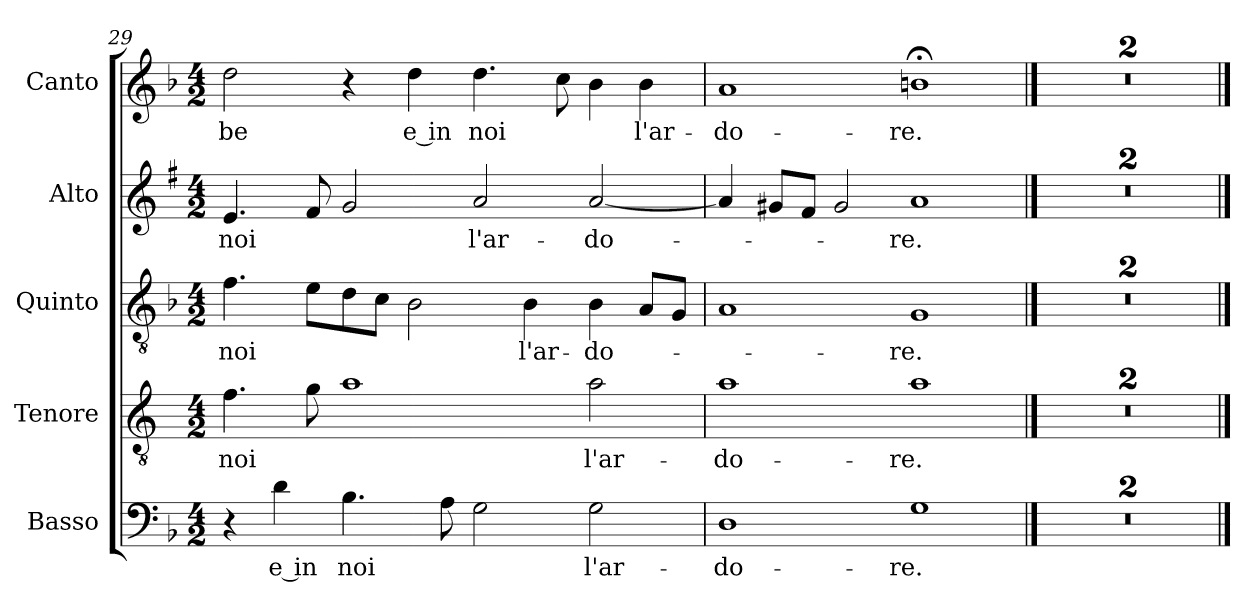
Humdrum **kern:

**kern	**text	**kern	**text	**kern	**text	**kern	**text	**kern	**text
*part5	*part5	*part4	*part4	*part3	*part3	*part2	*part2	*part1	*part1
*staff5	*staff5	*staff4	*staff4	*staff3	*staff3	*staff2	*staff2	*staff1	*staff1
*I"Basso	*	*I"Tenore	*	*I"Quinto	*	*I"Alto	*	*I"Canto	*
*I'B	*	*I'T	*	*	*	*I'A	*	*I'C	*
*clefF4	*	*clefGv2	*	*clefGv2	*	*clefG2	*	*clefG2	*
*	*	*ITrd4c7	*	*	*	*ITrd1c2	*	*	*
*k[b-]	*	*k[b-]	*	*k[b-]	*	*k[b-]	*	*k[b-]	*
*F:	*	*F:	*	*F:	*	*F:	*	*F:	*
*M4/2	*	*M4/2	*	*M4/2	*	*M4/2	*	*M4/2	*
=29	=29	=29	=29	=29	=29	=29	=29	=29	=29
!	!	!	!LO:LY:b	!	!LO:LY:b	!	!LO:LY:b	!	!LO:LY:b
4r	.	4.B-\	noi	4.f\	noi	4.d/	noi	2dd\	-be
!	!LO:LY:b	!	!	!	!	!	!	!	!
4d\	e in	.	.	.	.	.	.	.	.
.	.	8c\	.	8e\L	.	8e/	.	.	.
!	!LO:LY:b	!	!	!	!	!	!	!	!
4.B-\	noi	1d	.	8d\	.	2f/	.	4r	.
.	.	.	.	8c\J	.	.	.	.	.
!	!	!	!	!	!	!	!	!	!LO:LY:b
.	.	.	.	2B-\	.	.	.	4dd\	e in
8A\	.	.	.	.	.	.	.	.	.
!	!	!	!	!	!	!	!LO:LY:b	!	!LO:LY:b
2G\	.	.	.	.	.	2g/	l'ar-	4.dd\	noi
!	!	!	!	!	!LO:LY:b	!	!	!	!
.	.	.	.	4B-\	l'ar-	.	.	.	.
.	.	.	.	.	.	.	.	8cc\	.
!	!LO:LY:b	!	!LO:LY:b	!	!LO:LY:b	!	!LO:LY:b	!	!
2G\	l'ar-	2d\	l'ar-	4B-\	-do-	[2g/	-do-	4b-\	.
!	!	!	!	!	!	!	!	!	!LO:LY:b
.	.	.	.	8A/L	.	.	.	4b-\	l'ar-
.	.	.	.	8G/J	.	.	.	.	.
=30	=30	=30	=30	=30	=30	=30	=30	=30	=30
!	!LO:LY:b	!	!LO:LY:b	!	!	!	!	!	!LO:LY:b
1D	-do-	1d	-do-	1A	.	4g/]	.	1a	-do-
.	.	.	.	.	.	8f#X/L	.	.	.
.	.	.	.	.	.	8e/J	.	.	.
.	.	.	.	.	.	2f#/	.	.	.
!	!LO:LY:b	!	!LO:LY:b	!	!LO:LY:b	!	!LO:LY:b	!	!LO:LY:b
1G	-re.	1d	-re.	1G	-re.	1g	-re.	1bn;<	-re.
==31	==31	==31	==31	==31	==31	==31	==31	==31	==31
0r	.	0r	.	0r	.	0r	.	0r	.
=32	=32	=32	=32	=32	=32	=32	=32	=32	=32
0r	.	0r	.	0r	.	0r	.	0r	.
==	==	==	==	==	==	==	==	==	==
*-	*-	*-	*-	*-	*-	*-	*-	*-	*-
